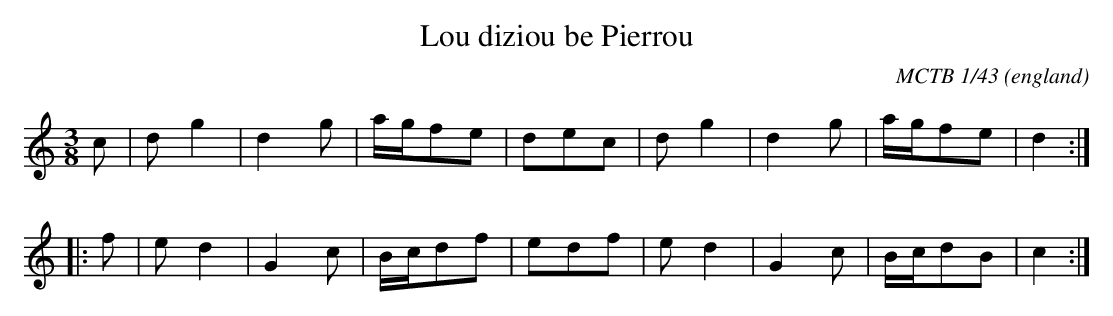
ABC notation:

X:1
T:Lou diziou be Pierrou
O:england
C:MCTB 1/43
M:3/8
L:1/8
K:C
c|dg2|d2g|a/g/fe|dec|\
dg2|d2g|a/g/fe|d2:|
|:f|ed2|G2c|B/c/df|edf|\
ed2|G2c|B/c/dB|c2:|
